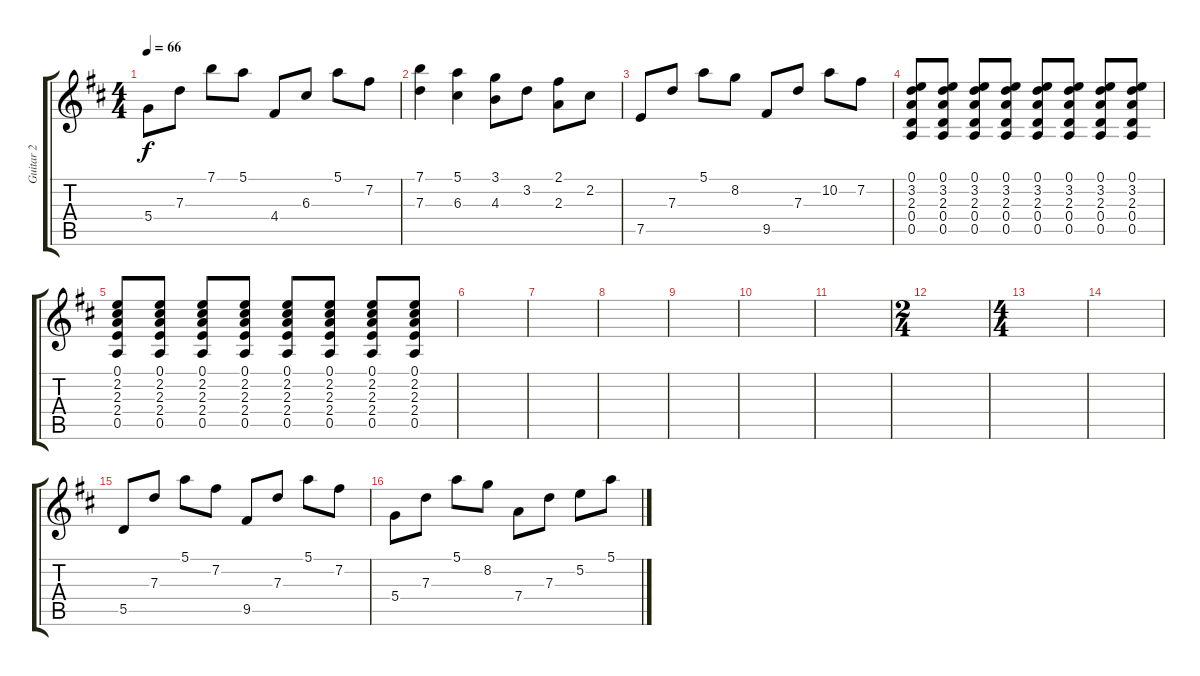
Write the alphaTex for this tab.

\track ("Guitar 2" "Guitar 2") {instrument acousticguitarsteel}
\staff {score tabs}
\tuning (E4 B3 G3 D3 A2 E2) {hide}
\ts (4 4)
\tempo 66
\clef g2
\ks d
5.4.8{dy f} 7.3.8 7.1.8 5.1.8 4.4.8 6.3.8 5.1.8 7.2.8 |
(7.1 7.3).4 (5.1 6.3).4 (3.1 4.3).8 3.2.8 (2.1 2.3).8 2.2.8 |
7.5.8 7.3.8 5.1.8 8.2.8 9.5.8 7.3.8 10.2.8 7.2.8 |
(0.1 3.2 2.3 0.4 0.5).8 (0.1 3.2 2.3 0.4 0.5).8 (0.1 3.2 2.3 0.4 0.5).8 (0.1 3.2 2.3 0.4 0.5).8 (0.1 3.2 2.3 0.4 0.5).8 (0.1 3.2 2.3 0.4 0.5).8 (0.1 3.2 2.3 0.4 0.5).8 (0.1 3.2 2.3 0.4 0.5).8 |
(0.1 2.2 2.3 2.4 0.5).8 (0.1 2.2 2.3 2.4 0.5).8 (0.1 2.2 2.3 2.4 0.5).8 (0.1 2.2 2.3 2.4 0.5).8 (0.1 2.2 2.3 2.4 0.5).8 (0.1 2.2 2.3 2.4 0.5).8 (0.1 2.2 2.3 2.4 0.5).8 (0.1 2.2 2.3 2.4 0.5).8 |
|
|
|
|
|
|
\ts (2 4)
|
\ts (4 4)
|
|
5.5.8 7.3.8 5.1.8 7.2.8 9.5.8 7.3.8 5.1.8 7.2.8 |
5.4.8 7.3.8 5.1.8 8.2.8 7.4.8 7.3.8 5.2.8 5.1.8
